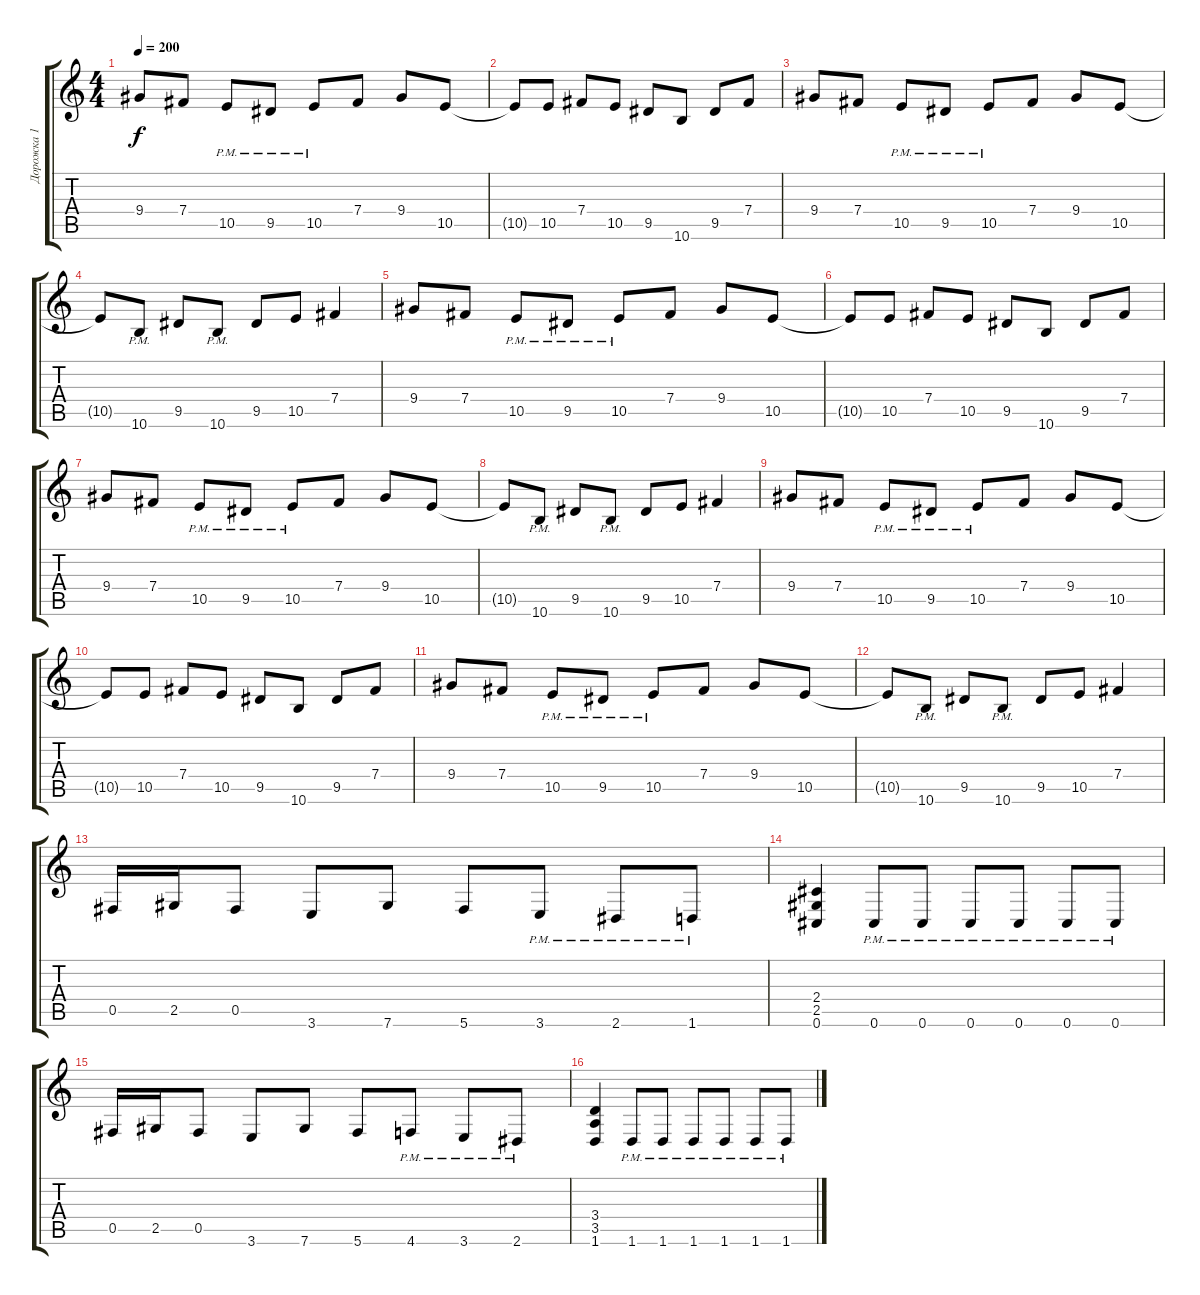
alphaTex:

\track ("Дорожка 1" "Дорожка 1") {instrument overdrivenguitar}
\staff {score tabs}
\tuning (Db4 Ab3 E3 B2 Gb2 Db2) {hide}
\ts (4 4)
\tempo 200
\clef g2
\ks c
9.4.8{dy f} 7.4.8 10.5{pm}.8 9.5{pm}.8 10.5{pm}.8 7.4.8 9.4.8 10.5.8 |
10.5{t}.8 10.5.8 7.4.8 10.5.8 9.5.8 10.6.8 9.5.8 7.4.8 |
9.4.8 7.4.8 10.5{pm}.8 9.5{pm}.8 10.5{pm}.8 7.4.8 9.4.8 10.5.8 |
10.5{t}.8 10.6{pm}.8 9.5.8 10.6{pm}.8 9.5.8 10.5.8 7.4.4 |
9.4.8 7.4.8 10.5{pm}.8 9.5{pm}.8 10.5{pm}.8 7.4.8 9.4.8 10.5.8 |
10.5{t}.8 10.5.8 7.4.8 10.5.8 9.5.8 10.6.8 9.5.8 7.4.8 |
9.4.8 7.4.8 10.5{pm}.8 9.5{pm}.8 10.5{pm}.8 7.4.8 9.4.8 10.5.8 |
10.5{t}.8 10.6{pm}.8 9.5.8 10.6{pm}.8 9.5.8 10.5.8 7.4.4 |
9.4.8 7.4.8 10.5{pm}.8 9.5{pm}.8 10.5{pm}.8 7.4.8 9.4.8 10.5.8 |
10.5{t}.8 10.5.8 7.4.8 10.5.8 9.5.8 10.6.8 9.5.8 7.4.8 |
9.4.8 7.4.8 10.5{pm}.8 9.5{pm}.8 10.5{pm}.8 7.4.8 9.4.8 10.5.8 |
10.5{t}.8 10.6{pm}.8 9.5.8 10.6{pm}.8 9.5.8 10.5.8 7.4.4 |
0.5.16 2.5.16 0.5.8 3.6.8 7.6.8 5.6.8 3.6{pm}.8 2.6{pm}.8 1.6{pm}.8 |
(2.4 2.5 0.6).4 0.6{pm}.8 0.6{pm}.8 0.6{pm}.8 0.6{pm}.8 0.6{pm}.8 0.6{pm}.8 |
0.5.16 2.5.16 0.5.8 3.6.8 7.6.8 5.6.8 4.6{pm}.8 3.6{pm}.8 2.6{pm}.8 |
(3.4 3.5 1.6).4 1.6{pm}.8 1.6{pm}.8 1.6{pm}.8 1.6{pm}.8 1.6{pm}.8 1.6{pm}.8
